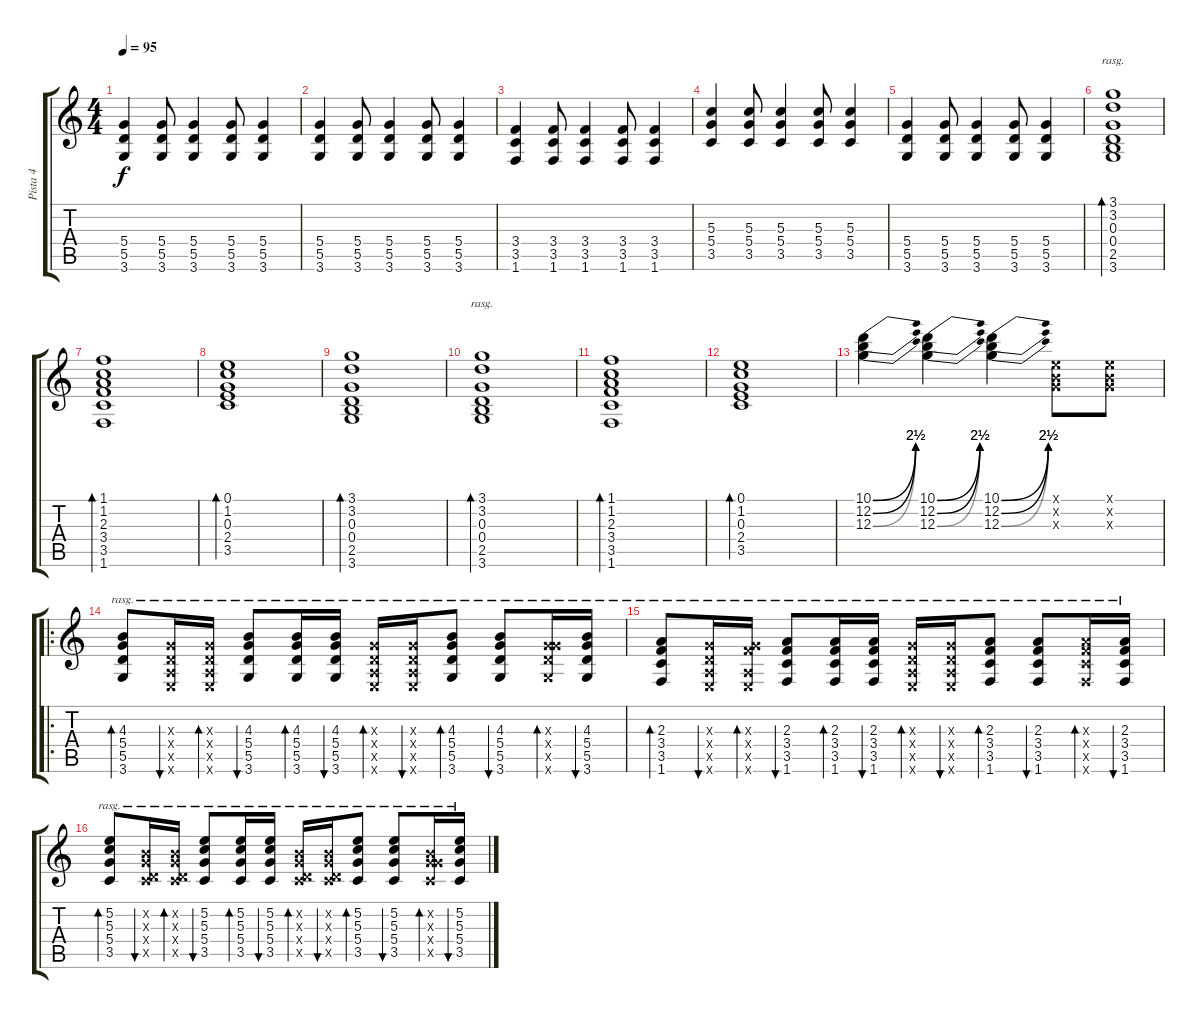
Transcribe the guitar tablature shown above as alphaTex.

\track ("Pista 4" "Pista 4") {instrument electricguitarclean}
\staff {score tabs}
\tuning (E4 B3 G3 D3 A2 E2) {hide}
\ts (4 4)
\tempo 95
\clef g2
\ks c
(5.4 5.5 3.6).4{dy f} (5.4 5.5 3.6).8 (5.4 5.5 3.6).4 (5.4 5.5 3.6).8 (5.4 5.5 3.6).4 |
(5.4 5.5 3.6).4 (5.4 5.5 3.6).8 (5.4 5.5 3.6).4 (5.4 5.5 3.6).8 (5.4 5.5 3.6).4 |
(3.4 3.5 1.6).4 (3.4 3.5 1.6).8 (3.4 3.5 1.6).4 (3.4 3.5 1.6).8 (3.4 3.5 1.6).4 |
(5.3 5.4 3.5).4 (5.3 5.4 3.5).8 (5.3 5.4 3.5).4 (5.3 5.4 3.5).8 (5.3 5.4 3.5).4 |
(5.4 5.5 3.6).4 (5.4 5.5 3.6).8 (5.4 5.5 3.6).4 (5.4 5.5 3.6).8 (5.4 5.5 3.6).4 |
(3.1 3.2 0.3 0.4 2.5 3.6).1{bd 30 rasg ii} |
(1.1 1.2 2.3 3.4 3.5 1.6).1{bd 30} |
(0.1 1.2 0.3 2.4 3.5).1{bd 30} |
(3.1 3.2 0.3 0.4 2.5 3.6).1{bd 30} |
(3.1 3.2 0.3 0.4 2.5 3.6).1{bd 30 rasg ii} |
(1.1 1.2 2.3 3.4 3.5 1.6).1{bd 30} |
(0.1 1.2 0.3 2.4 3.5).1{bd 30} |
(10.1{be (bend 0 0 60 10)} 12.2{be (bend 0 0 60 10)} 12.3{be (bend 0 0 60 10)}).4 (10.1{be (bend 0 0 60 10)} 12.2{be (bend 0 0 60 10)} 12.3{be (bend 0 0 60 10)}).4 (10.1{be (bend 0 0 60 10)} 12.2{be (bend 0 0 60 10)} 12.3{be (bend 0 0 60 10)}).4 (0.1{x} 0.2{x} 0.3{x}).8 (0.1{x} 0.2{x} 0.3{x}).8 |
\ro
(4.3 5.4 5.5 3.6).8{bd 30 rasg ii} (0.3{x} 0.4{x} 0.5{x} 0.6{x}).16{bu 120 rasg ii} (0.3{x} 0.4{x} 0.5{x} 0.6{x}).16{bd 30 rasg ii} (4.3 5.4 5.5 3.6).8{bu 120 rasg ii} (4.3 5.4 5.5 3.6).16{bd 30 rasg ii} (4.3 5.4 5.5 3.6).16{bu 120 rasg ii} (0.3{x} 0.4{x} 0.5{x} 0.6{x}).16{bd 30 rasg ii} (0.3{x} 0.4{x} 0.5{x} 0.6{x}).16{bu 120 rasg ii} (4.3 5.4 5.5 3.6).8{bd 30 rasg ii} (4.3 5.4 5.5 3.6).8{bu 120 rasg ii} (0.3{x} 5.4{x} 5.5{x} 3.6{x}).16{bd 30 rasg ii} (4.3 5.4 5.5 3.6).16{bu 120 rasg ii} |
(2.3 3.4 3.5 1.6).8{bd 30 rasg ii} (0.3{x} 0.4{x} 0.5{x} 0.6{x}).16{bu 120 rasg ii} (0.3{x} 3.4{x} 0.5{x} 0.6{x}).16{bd 30 rasg ii} (2.3 3.4 3.5 1.6).8{bu 120 rasg ii} (2.3 3.4 3.5 1.6).16{bd 30 rasg ii} (2.3 3.4 3.5 1.6).16{bu 120 rasg ii} (0.3{x} 0.4{x} 0.5{x} 0.6{x}).16{bd 30 rasg ii} (0.3{x} 0.4{x} 0.5{x} 0.6{x}).16{bu 120 rasg ii} (2.3 3.4 3.5 1.6).8{bd 30 rasg ii} (2.3 3.4 3.5 1.6).8{bu 120 rasg ii} (2.3{x} 3.4{x} 3.5{x} 1.6{x}).16{bd 30 rasg ii} (2.3 3.4 3.5 1.6).16{bu 120 rasg ii} |
(5.2 5.3 5.4 3.5).8{bd 30 rasg ii} (0.2{x} 0.3{x} 0.4{x} 3.5{x}).16{bu 120 rasg ii} (0.2{x} 0.3{x} 0.4{x} 3.5{x}).16{bd 30 rasg ii} (5.2 5.3 5.4 3.5).8{bu 120 rasg ii} (5.2 5.3 5.4 3.5).16{bd 30 rasg ii} (5.2 5.3 5.4 3.5).16{bu 120 rasg ii} (0.2{x} 0.3{x} 0.4{x} 3.5{x}).16{bd 30 rasg ii} (0.2{x} 0.3{x} 0.4{x} 3.5{x}).16{bu 120 rasg ii} (5.2 5.3 5.4 3.5).8{bd 30 rasg ii} (5.2 5.3 5.4 3.5).8{bu 120 rasg ii} (0.2{x} 0.3{x} 5.4{x} 3.5{x}).16{bd 30 rasg ii} (5.2 5.3 5.4 3.5).16{bu 120 rasg ii}
